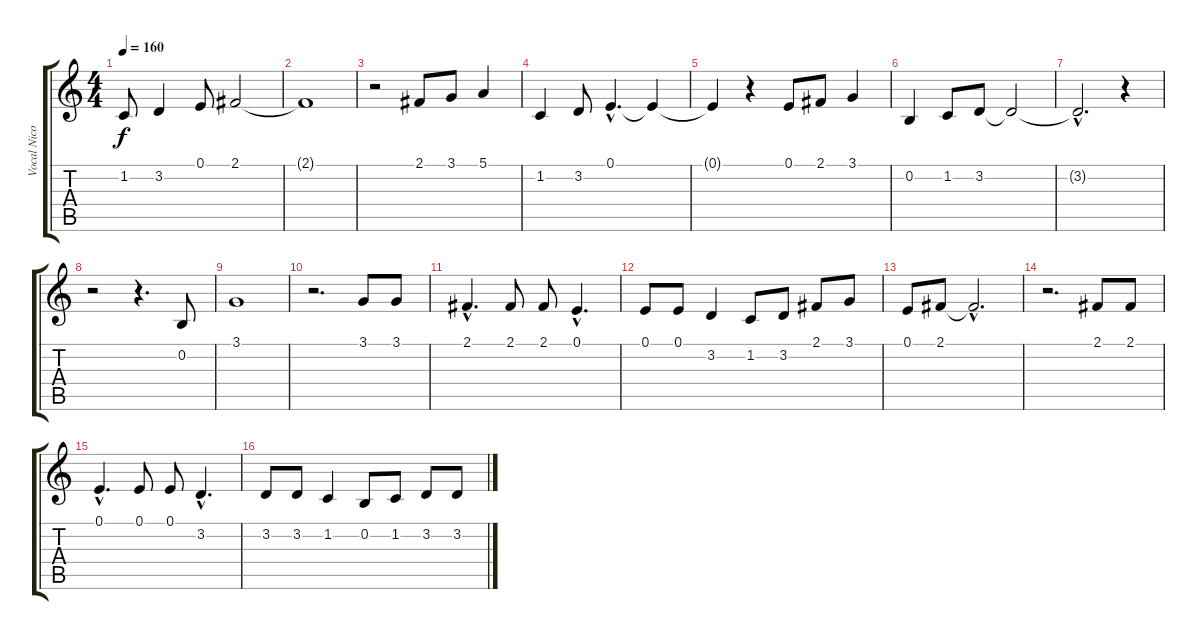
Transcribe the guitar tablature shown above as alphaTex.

\track ("Vocal Nicolas" "Vocal Nico") {instrument tuba}
\staff {score tabs}
\tuning (E4 B3 G3 D3 A2 E2) {hide}
\ts (4 4)
\tempo 160
\clef g2
\ks c
1.2.8{dy f} 3.2.4 0.1.8 2.1.2 |
2.1{t}.1 |
r.2 2.1.8 3.1.8 5.1.4 |
1.2.4 3.2.8 0.1{hac}.4{d} 0.1{t}.4 |
0.1{t}.4 r.4 0.1.8 2.1.8 3.1.4 |
0.2.4 1.2.8 3.2.8 3.2{t}.2 |
3.2{hac t}.2{d} r.4 |
r.2 r.4{d} 0.2.8 |
3.1.1 |
r.2{d} 3.1.8 3.1.8 |
2.1{hac}.4{d} 2.1.8 2.1.8 0.1{hac}.4{d} |
0.1.8 0.1.8 3.2.4 1.2.8 3.2.8 2.1.8 3.1.8 |
0.1.8 2.1.8 2.1{hac t}.2{d} |
r.2{d} 2.1.8 2.1.8 |
0.1{hac}.4{d} 0.1.8 0.1.8 3.2{hac}.4{d} |
3.2.8 3.2.8 1.2.4 0.2.8 1.2.8 3.2.8 3.2.8
